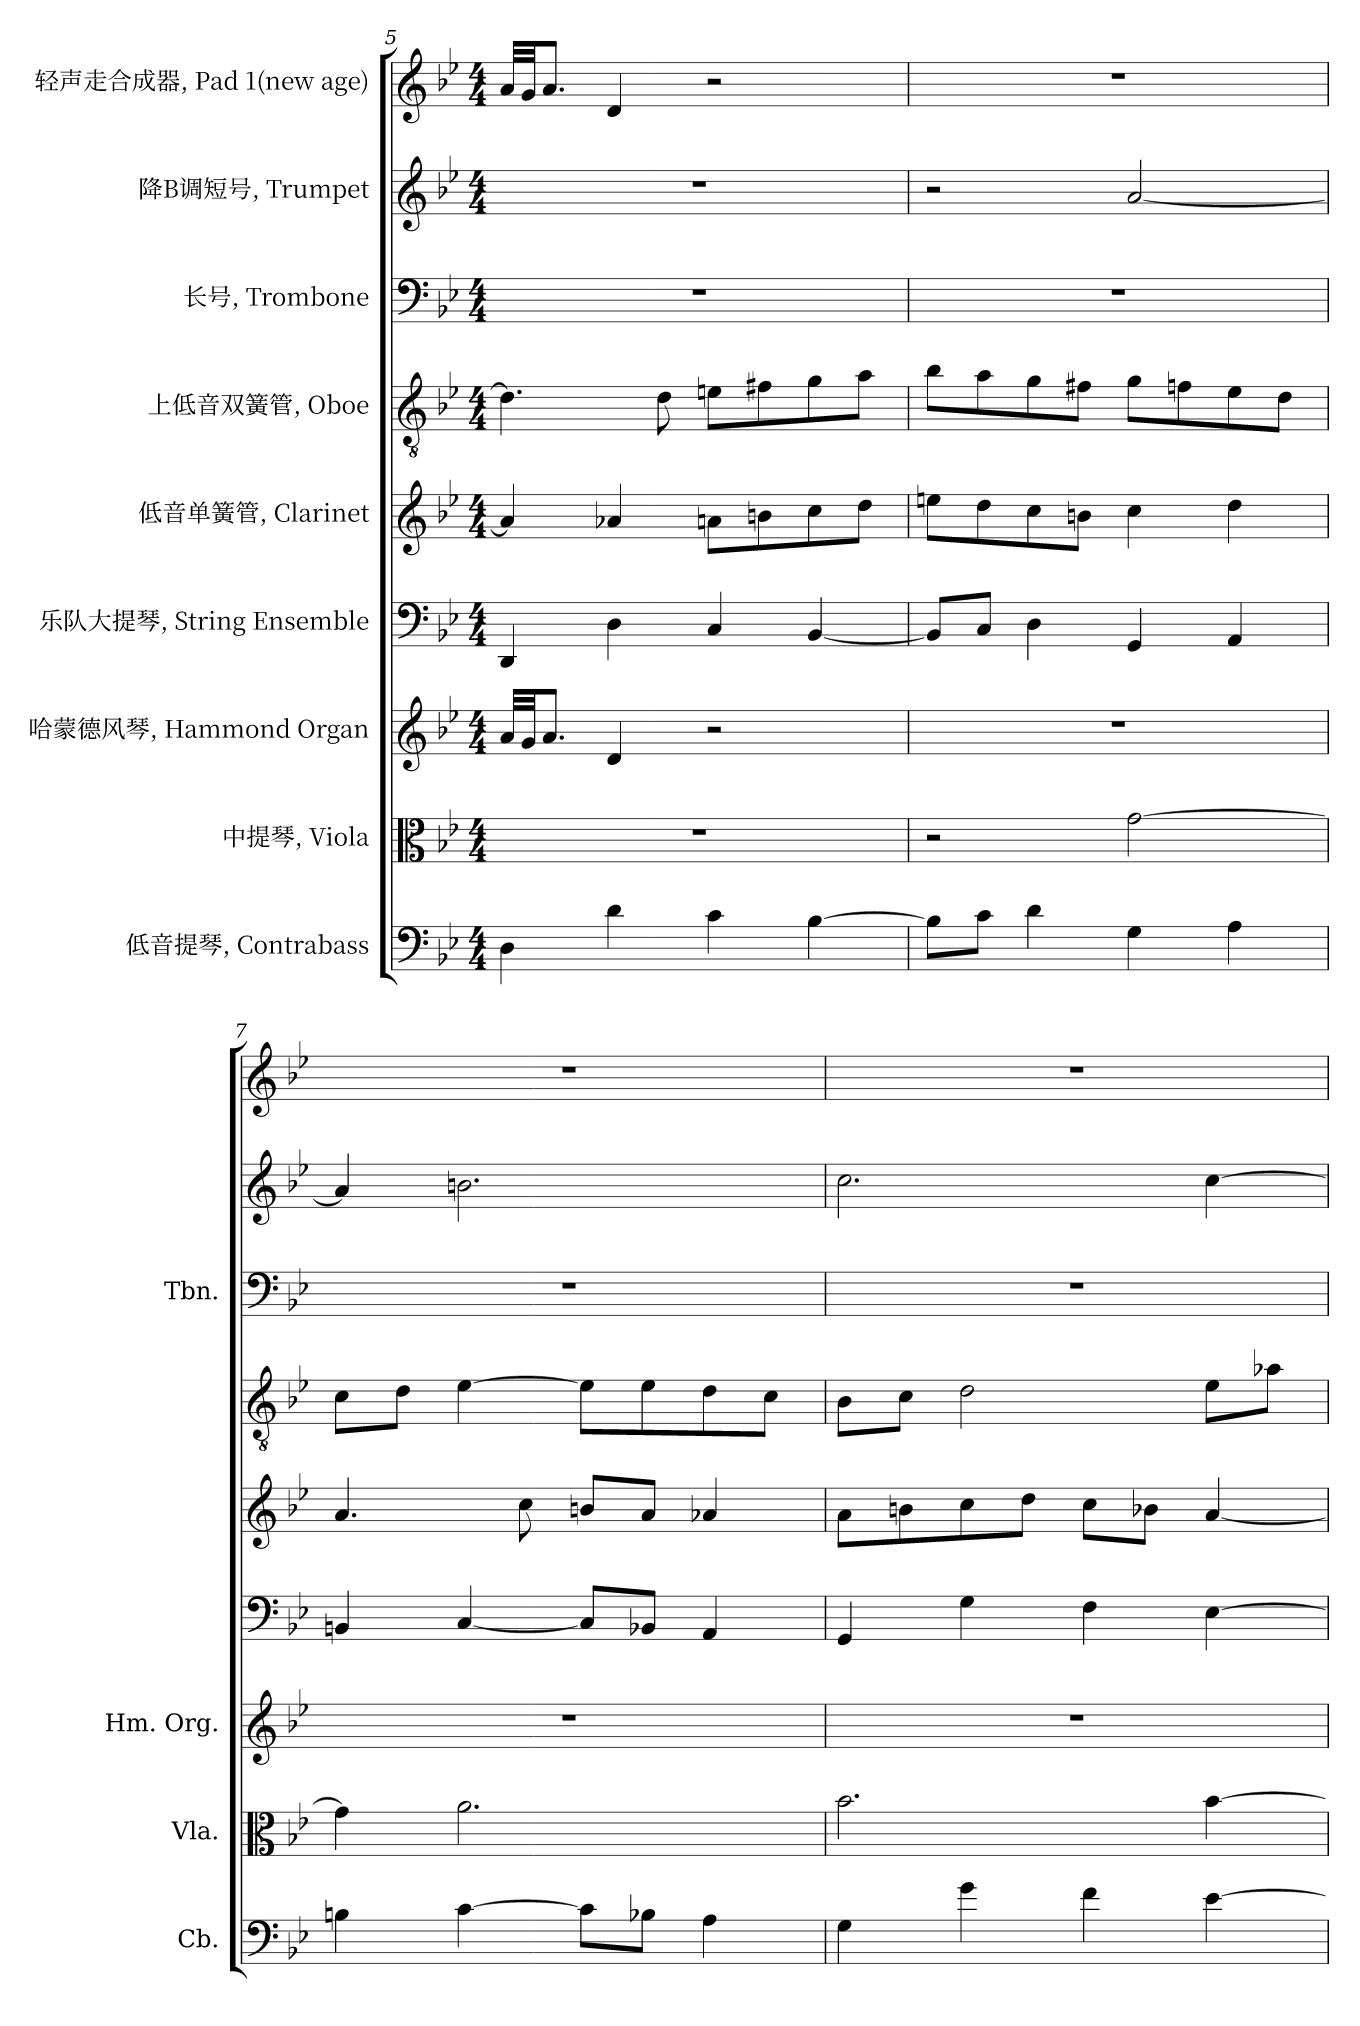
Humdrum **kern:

**kern	**kern	**kern	**kern	**kern	**kern	**kern	**kern	**kern
*part9	*part8	*part7	*part6	*part5	*part4	*part3	*part2	*part1
*staff9	*staff8	*staff7	*staff6	*staff5	*staff4	*staff3	*staff2	*staff1
*I"低音提琴, Contrabass	*I"中提琴, Viola	*I"哈蒙德风琴, Hammond Organ	*I"乐队大提琴, String Ensemble	*I"低音单簧管, Clarinet	*I"上低音双簧管, Oboe	*I"长号, Trombone	*I"降B调短号, Trumpet	*I"轻声走合成器, Pad 1(new age)
*I'Cb.	*I'Vla.	*I'Hm. Org.	*	*	*	*I'Tbn.	*	*
*clefF4	*clefC3	*clefG2	*clefF4	*clefG2	*clefGv2	*clefF4	*clefG2	*clefG2
*ITrd7c12	*	*	*	*ITrd1c2	*	*	*ITrd1c2	*
*k[b-e-]	*k[b-e-]	*k[b-e-]	*k[b-e-]	*k[b-e-a-d-]	*k[b-e-]	*k[b-e-]	*k[b-e-a-d-]	*k[b-e-]
*M4/4	*M4/4	*M4/4	*M4/4	*M4/4	*M4/4	*M4/4	*M4/4	*M4/4
=5	=5	=5	=5	=5	=5	=5	=5	=5
4DD\	1r	32a/LLL	4DD/	4g/]	4.d\]	1r	1r	32a/LLL
.	.	32g/JJ	.	.	.	.	.	32g/JJ
.	.	8.a/J	.	.	.	.	.	8.a/J
4D\	.	4d/	4D\	4g-X/	.	.	.	4d/
.	.	.	.	.	8d\	.	.	.
4C\	.	2r	4C/	8gn\L	8en\L	.	.	2r
.	.	.	.	8an\	8f#X\	.	.	.
[4BB-\	.	.	[4BB-/	8b-\	8g\	.	.	.
.	.	.	.	8cc\J	8a\J	.	.	.
=6	=6	=6	=6	=6	=6	=6	=6	=6
8BB-\L]	2r	1r	8BB-/L]	8ddn\L	8b-\L	1r	2r	1r
8C\J	.	.	8C/J	8cc\	8a\	.	.	.
4D\	.	.	4D\	8b-\	8g\	.	.	.
.	.	.	.	8an\J	8f#X\J	.	.	.
4GG\	[2g\	.	4GG/	4b-\	8g\L	.	[2g/	.
.	.	.	.	.	8fn\	.	.	.
4AA\	.	.	4AA/	4cc\	8e-\	.	.	.
.	.	.	.	.	8d\J	.	.	.
!!LO:PB:g=z
=7	=7	=7	=7	=7	=7	=7	=7	=7
4BBn\	4g\]	1r	4BBn/	4.g/	8c\L	1r	4g/]	1r
.	.	.	.	.	8d\J	.	.	.
[4C\	2.a\	.	[4C/	.	[4e-\	.	2.an\	.
.	.	.	.	8b-\	.	.	.	.
8C\L]	.	.	8C/L]	8an/L	8e-\L]	.	.	.
8BB-X\J	.	.	8BB-X/J	8g/J	8e-\	.	.	.
4AA\	.	.	4AA/	4g-X/	8d\	.	.	.
.	.	.	.	.	8c\J	.	.	.
=8	=8	=8	=8	=8	=8	=8	=8	=8
4GG\	2.b-\	1r	4GG/	8g\L	8B-\L	1r	2.b-\	1r
.	.	.	.	8an\	8c\J	.	.	.
4G\	.	.	4G\	8b-\	2d\	.	.	.
.	.	.	.	8cc\J	.	.	.	.
4F\	.	.	4F\	8b-\L	.	.	.	.
.	.	.	.	8a-X\J	.	.	.	.
[4E-\	[4b-\	.	[4E-\	[4g/	8e-\L	.	[4b-\	.
.	.	.	.	.	8a-X\J	.	.	.
=	=	=	=	=	=	=	=	=
*-	*-	*-	*-	*-	*-	*-	*-	*-
